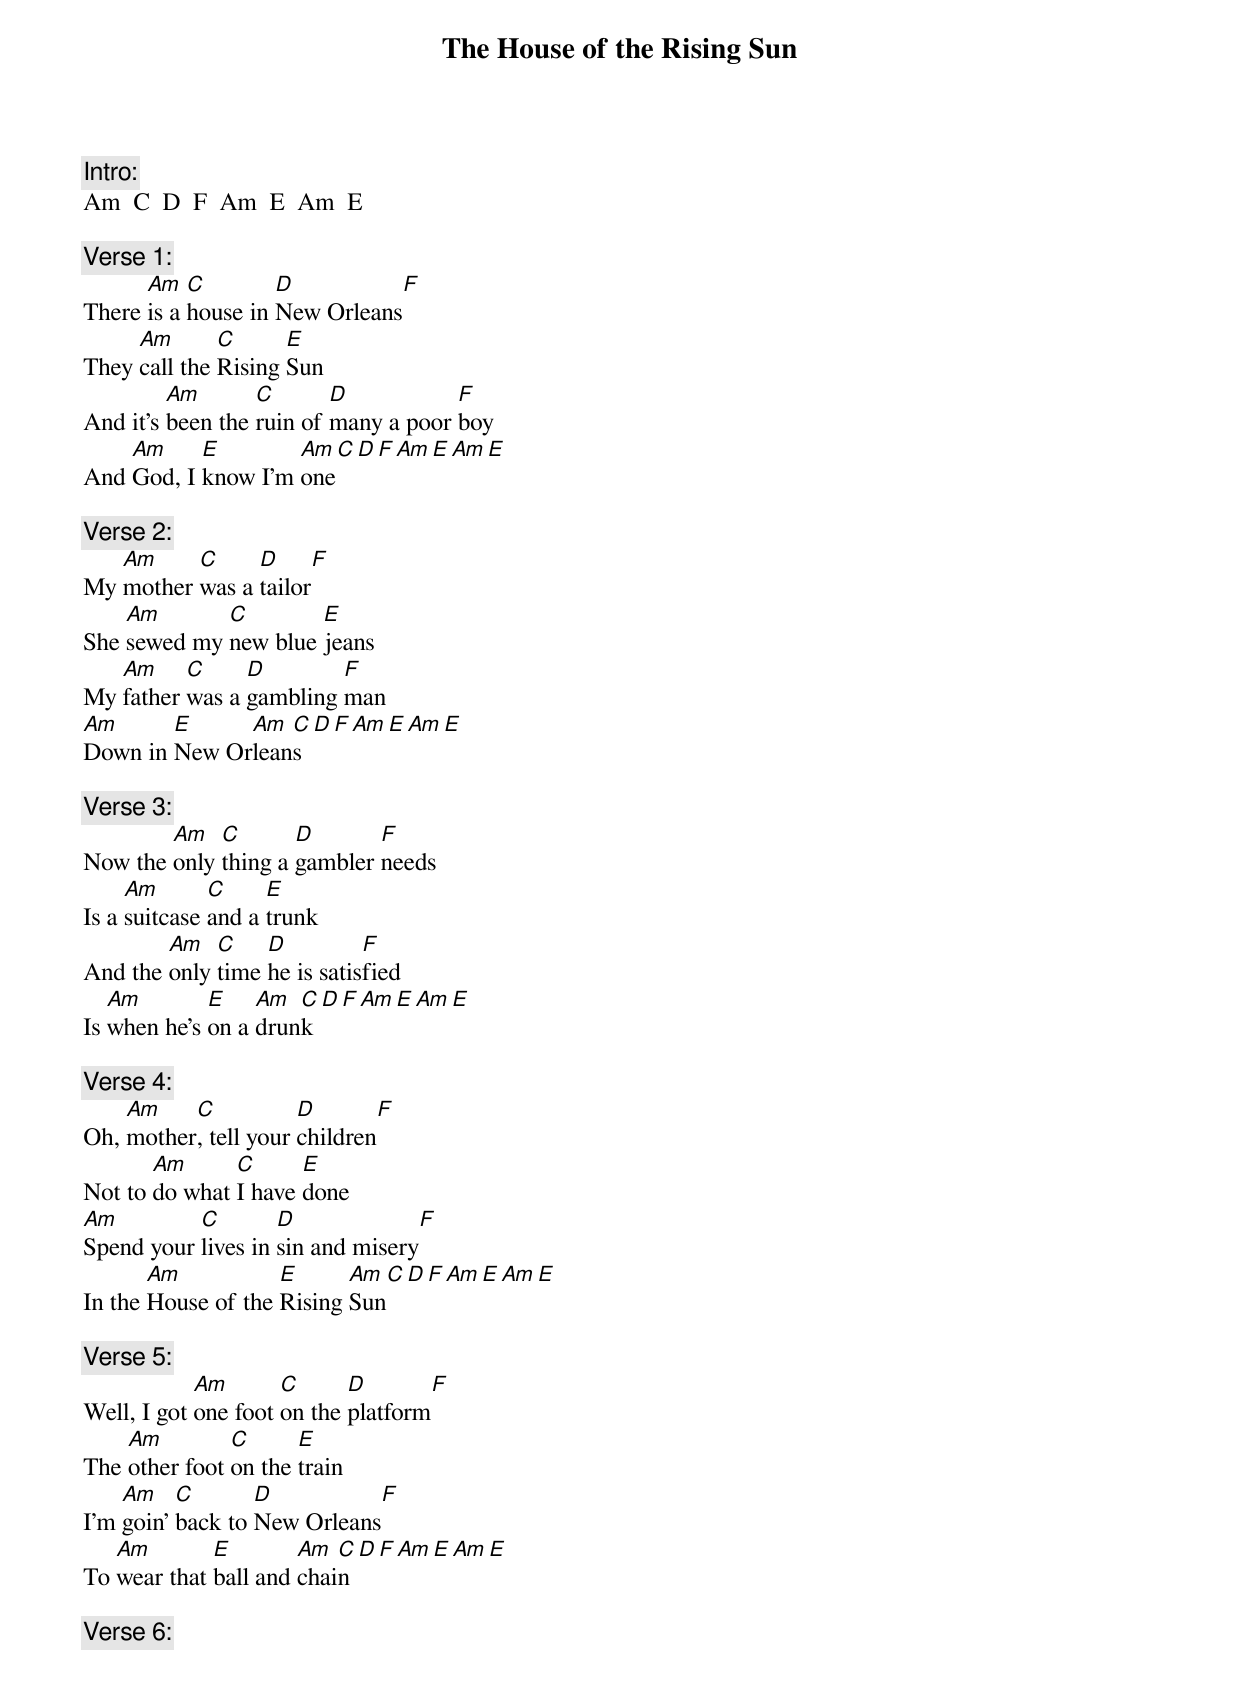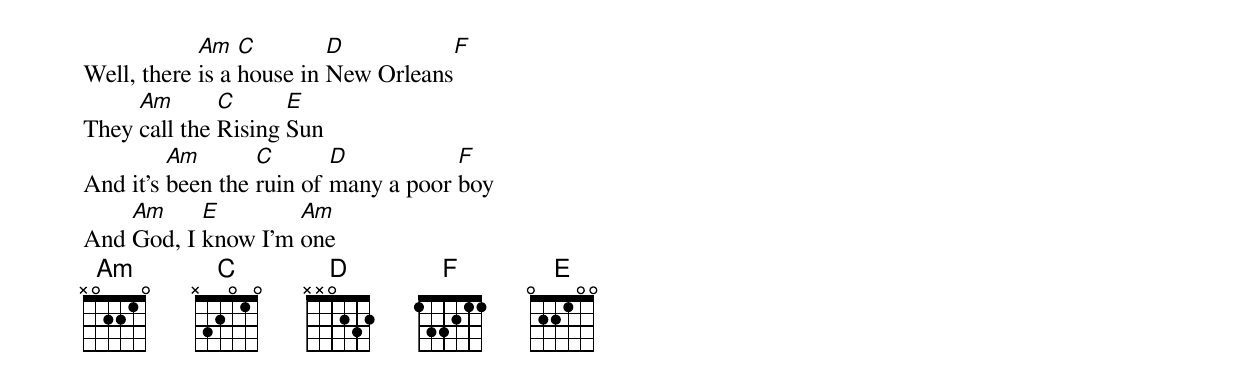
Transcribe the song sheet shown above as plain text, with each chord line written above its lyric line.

{title: The House of the Rising Sun}

{comment: Intro:}
Am  C  D  F  Am  E  Am  E

{comment: Verse 1:}
      Am   C        D          F
There is a house in New Orleans
     Am       C      E
They call the Rising Sun
         Am       C       D           F
And it's been the ruin of many a poor boy
    Am     E        Am  C  D  F  Am  E  Am  E
And God, I know I'm one

{comment: Verse 2:}
   Am     C     D     F
My mother was a tailor
    Am       C        E
She sewed my new blue jeans
   Am     C     D        F
My father was a gambling man
Am      E     Am  C  D  F  Am  E  Am  E
Down in New Orleans

{comment: Verse 3:}
        Am   C       D       F
Now the only thing a gambler needs
     Am       C     E
Is a suitcase and a trunk
        Am   C    D          F
And the only time he is satisfied
   Am        E    Am  C  D  F  Am  E  Am  E
Is when he's on a drunk

{comment: Verse 4:}
    Am    C           D       F
Oh, mother, tell your children
       Am      C      E
Not to do what I have done
Am         C        D             F
Spend your lives in sin and misery
       Am           E      Am  C  D  F  Am  E  Am  E
In the House of the Rising Sun

{comment: Verse 5:}
            Am       C      D       F
Well, I got one foot on the platform
    Am         C      E
The other foot on the train
    Am    C       D          F
I'm goin' back to New Orleans
   Am        E        Am  C  D  F  Am  E  Am  E
To wear that ball and chain

{comment: Verse 6:}
            Am   C        D          F
Well, there is a house in New Orleans
     Am       C      E
They call the Rising Sun
         Am       C       D           F
And it's been the ruin of many a poor boy
    Am     E        Am
And God, I know I'm one
